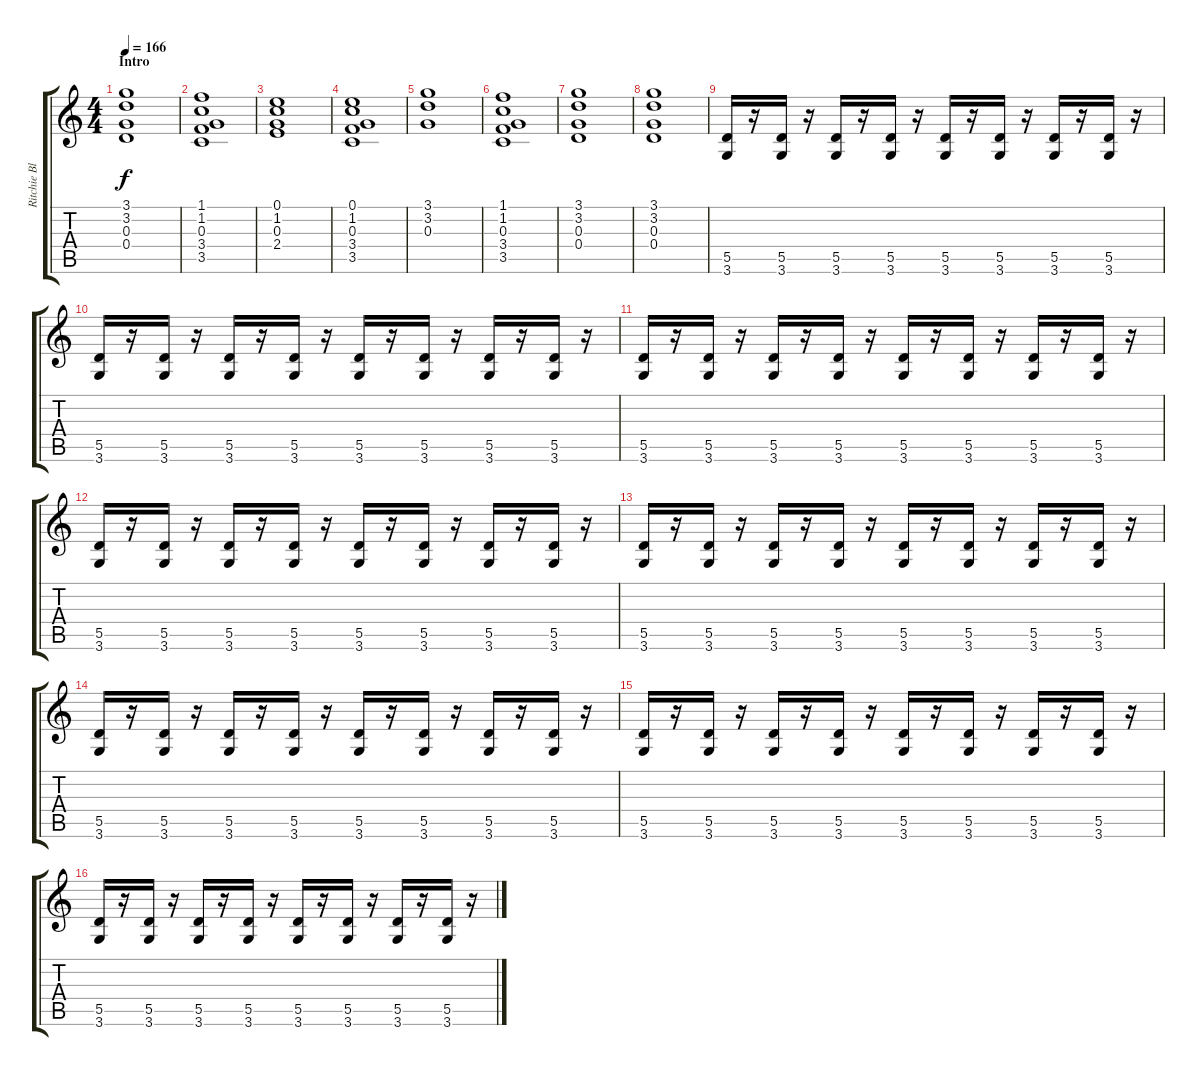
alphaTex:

\track ("Ritchie Blackmore" "Ritchie Bl") {instrument distortionguitar}
\staff {score tabs}
\tuning (E4 B3 G3 D3 A2 E2) {hide}
\ts (4 4)
\section ("" "Intro")
\tempo 166
\clef g2
\ks c
(3.1 3.2 0.3 0.4).1{dy f volume 14 instrument distortionguitar} |
(1.1 1.2 0.3 3.4 3.5).1 |
(0.1 1.2 0.3 2.4).1 |
(0.1 1.2 0.3 3.4 3.5).1 |
(3.1 3.2 0.3).1 |
(1.1 1.2 0.3 3.4 3.5).1 |
(3.1 3.2 0.3 0.4).1 |
(3.1 3.2 0.3 0.4).1 |
(5.5 3.6).16{volume 11} r.16 (5.5 3.6).16 r.16 (5.5 3.6).16 r.16 (5.5 3.6).16 r.16 (5.5 3.6).16 r.16 (5.5 3.6).16 r.16 (5.5 3.6).16 r.16 (5.5 3.6).16 r.16 |
(5.5 3.6).16 r.16 (5.5 3.6).16 r.16 (5.5 3.6).16 r.16 (5.5 3.6).16 r.16 (5.5 3.6).16 r.16 (5.5 3.6).16 r.16 (5.5 3.6).16 r.16 (5.5 3.6).16 r.16 |
(5.5 3.6).16 r.16 (5.5 3.6).16 r.16 (5.5 3.6).16 r.16 (5.5 3.6).16 r.16 (5.5 3.6).16 r.16 (5.5 3.6).16 r.16 (5.5 3.6).16 r.16 (5.5 3.6).16 r.16 |
(5.5 3.6).16 r.16 (5.5 3.6).16 r.16 (5.5 3.6).16 r.16 (5.5 3.6).16 r.16 (5.5 3.6).16 r.16 (5.5 3.6).16 r.16 (5.5 3.6).16 r.16 (5.5 3.6).16 r.16 |
(5.5 3.6).16 r.16 (5.5 3.6).16 r.16 (5.5 3.6).16 r.16 (5.5 3.6).16 r.16 (5.5 3.6).16 r.16 (5.5 3.6).16 r.16 (5.5 3.6).16 r.16 (5.5 3.6).16 r.16 |
(5.5 3.6).16 r.16 (5.5 3.6).16 r.16 (5.5 3.6).16 r.16 (5.5 3.6).16 r.16 (5.5 3.6).16 r.16 (5.5 3.6).16 r.16 (5.5 3.6).16 r.16 (5.5 3.6).16 r.16 |
(5.5 3.6).16 r.16 (5.5 3.6).16 r.16 (5.5 3.6).16 r.16 (5.5 3.6).16 r.16 (5.5 3.6).16 r.16 (5.5 3.6).16 r.16 (5.5 3.6).16 r.16 (5.5 3.6).16 r.16 |
(5.5 3.6).16 r.16 (5.5 3.6).16 r.16 (5.5 3.6).16 r.16 (5.5 3.6).16 r.16 (5.5 3.6).16 r.16 (5.5 3.6).16 r.16 (5.5 3.6).16 r.16 (5.5 3.6).16 r.16
